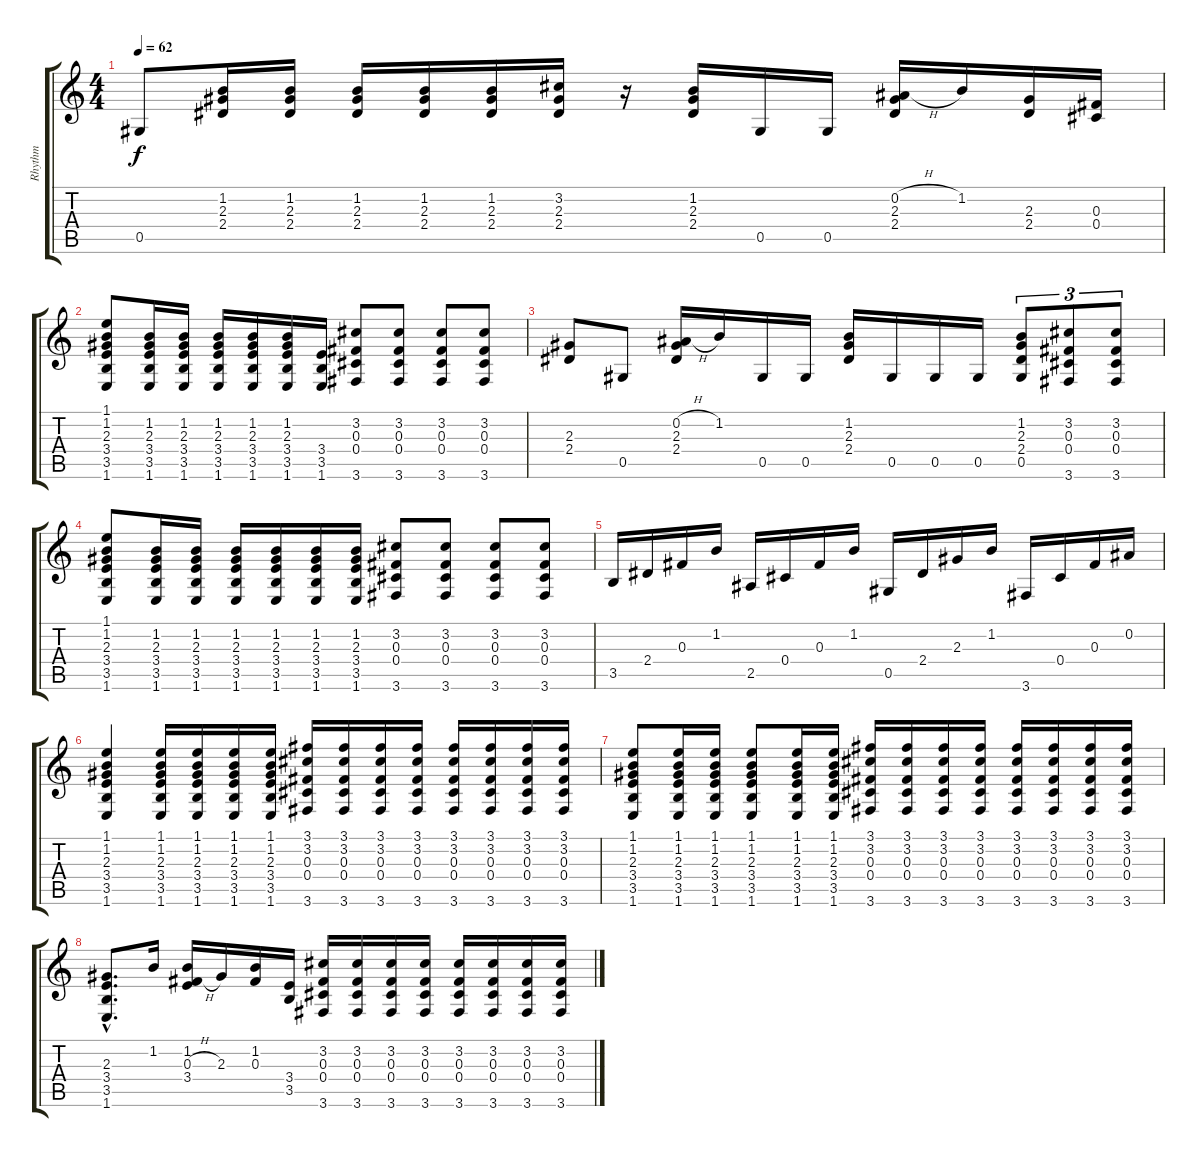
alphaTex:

\track ("Rhythm" "Rhythm") {instrument electricguitarclean}
\staff {score tabs}
\tuning (Eb4 Bb3 Gb3 Db3 Ab2 Eb2) {hide}
\ts (4 4)
\tempo 62
\clef g2
\ks c
0.5.8{dy f} (1.2 2.3 2.4).16 (1.2 2.3 2.4).16 (1.2 2.3 2.4).16 (1.2 2.3 2.4).16 (1.2 2.3 2.4).16 (3.2 2.3 2.4).16 r.16 (1.2 2.3 2.4).16 0.5.16 0.5.16 (0.2{h} 2.3 2.4).16 1.2.16 (2.3 2.4).16 (0.3 0.4).16 |
(1.1 1.2 2.3 3.4 3.5 1.6).8 (1.2 2.3 3.4 3.5 1.6).16 (1.2 2.3 3.4 3.5 1.6).16 (1.2 2.3 3.4 3.5 1.6).16 (1.2 2.3 3.4 3.5 1.6).16 (1.2 2.3 3.4 3.5 1.6).16 (3.4 3.5 1.6).16 (3.2 0.3 0.4 3.6).8 (3.2 0.3 0.4 3.6).8 (3.2 0.3 0.4 3.6).8 (3.2 0.3 0.4 3.6).8 |
(2.3 2.4).8 0.5.8 (0.2{h} 2.3 2.4).16 1.2.16 0.5.16 0.5.16 (1.2 2.3 2.4).16 0.5.16 0.5.16 0.5.16 (1.2 2.3 2.4 0.5).8{tu (3 2)} (3.2 0.3 0.4 3.6).8{tu (3 2)} (3.2 0.3 0.4 3.6).8{tu (3 2)} |
(1.1 1.2 2.3 3.4 3.5 1.6).8 (1.2 2.3 3.4 3.5 1.6).16 (1.2 2.3 3.4 3.5 1.6).16 (1.2 2.3 3.4 3.5 1.6).16 (1.2 2.3 3.4 3.5 1.6).16 (1.2 2.3 3.4 3.5 1.6).16 (1.2 2.3 3.4 3.5 1.6).16 (3.2 0.3 0.4 3.6).8 (3.2 0.3 0.4 3.6).8 (3.2 0.3 0.4 3.6).8 (3.2 0.3 0.4 3.6).8 |
3.5.16 2.4.16 0.3.16 1.2.16 2.5.16 0.4.16 0.3.16 1.2.16 0.5.16 2.4.16 2.3.16 1.2.16 3.6.16 0.4.16 0.3.16 0.2.16 |
(1.1 1.2 2.3 3.4 3.5 1.6).4 (1.1 1.2 2.3 3.4 3.5 1.6).16 (1.1 1.2 2.3 3.4 3.5 1.6).16 (1.1 1.2 2.3 3.4 3.5 1.6).16 (1.1 1.2 2.3 3.4 3.5 1.6).16 (3.1 3.2 0.3 0.4 3.6).16 (3.1 3.2 0.3 0.4 3.6).16 (3.1 3.2 0.3 0.4 3.6).16 (3.1 3.2 0.3 0.4 3.6).16 (3.1 3.2 0.3 0.4 3.6).16 (3.1 3.2 0.3 0.4 3.6).16 (3.1 3.2 0.3 0.4 3.6).16 (3.1 3.2 0.3 0.4 3.6).16 |
(1.1 1.2 2.3 3.4 3.5 1.6).8 (1.1 1.2 2.3 3.4 3.5 1.6).16 (1.1 1.2 2.3 3.4 3.5 1.6).16 (1.1 1.2 2.3 3.4 3.5 1.6).8 (1.1 1.2 2.3 3.4 3.5 1.6).16 (1.1 1.2 2.3 3.4 3.5 1.6).16 (3.1 3.2 0.3 0.4 3.6).16 (3.1 3.2 0.3 0.4 3.6).16 (3.1 3.2 0.3 0.4 3.6).16 (3.1 3.2 0.3 0.4 3.6).16 (3.1 3.2 0.3 0.4 3.6).16 (3.1 3.2 0.3 0.4 3.6).16 (3.1 3.2 0.3 0.4 3.6).16 (3.1 3.2 0.3 0.4 3.6).16 |
(2.3{hac} 3.4{hac} 3.5{hac} 1.6{hac}).8{d} 1.2.16 (1.2 0.3{h} 3.4).16 2.3.16 (1.2 0.3).16 (3.4 3.5).16 (3.2 0.3 0.4 3.6).16 (3.2 0.3 0.4 3.6).16 (3.2 0.3 0.4 3.6).16 (3.2 0.3 0.4 3.6).16 (3.2 0.3 0.4 3.6).16 (3.2 0.3 0.4 3.6).16 (3.2 0.3 0.4 3.6).16 (3.2 0.3 0.4 3.6).16
